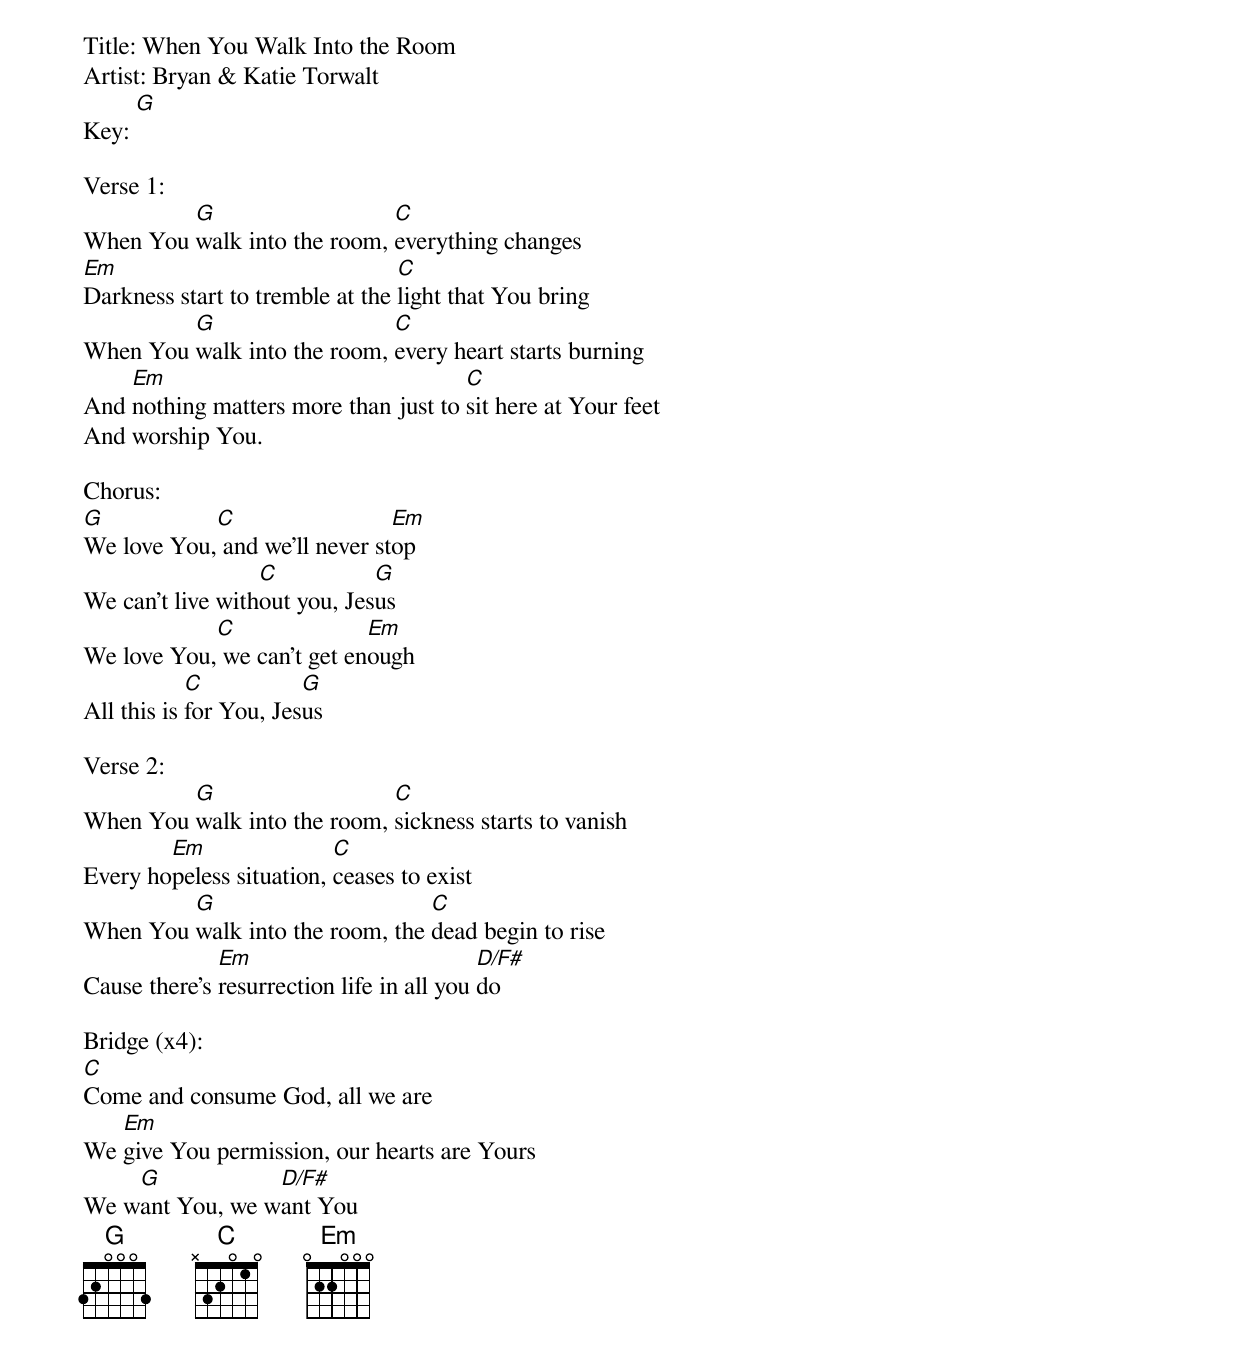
Title: When You Walk Into the Room
Artist: Bryan & Katie Torwalt
Key: [G]

Verse 1:
When You [G]walk into the room, [C]everything changes
[Em]Darkness start to tremble at the [C]light that You bring
When You [G]walk into the room, [C]every heart starts burning
And [Em]nothing matters more than just to [C]sit here at Your feet
And worship You.

Chorus:
[G]We love You,[C] and we'll never st[Em]op
We can't live with[C]out you, Jes[G]us
We love You,[C] we can't get en[Em]ough
All this is [C]for You, Jes[G]us

Verse 2:
When You [G]walk into the room, [C]sickness starts to vanish
Every ho[Em]peless situation, [C]ceases to exist
When You [G]walk into the room, the [C]dead begin to rise
Cause there's [Em]resurrection life in all you [D/F#]do

Bridge (x4):
[C]Come and consume God, all we are
We [Em]give You permission, our hearts are Yours
We w[G]ant You, we w[D/F#]ant You
